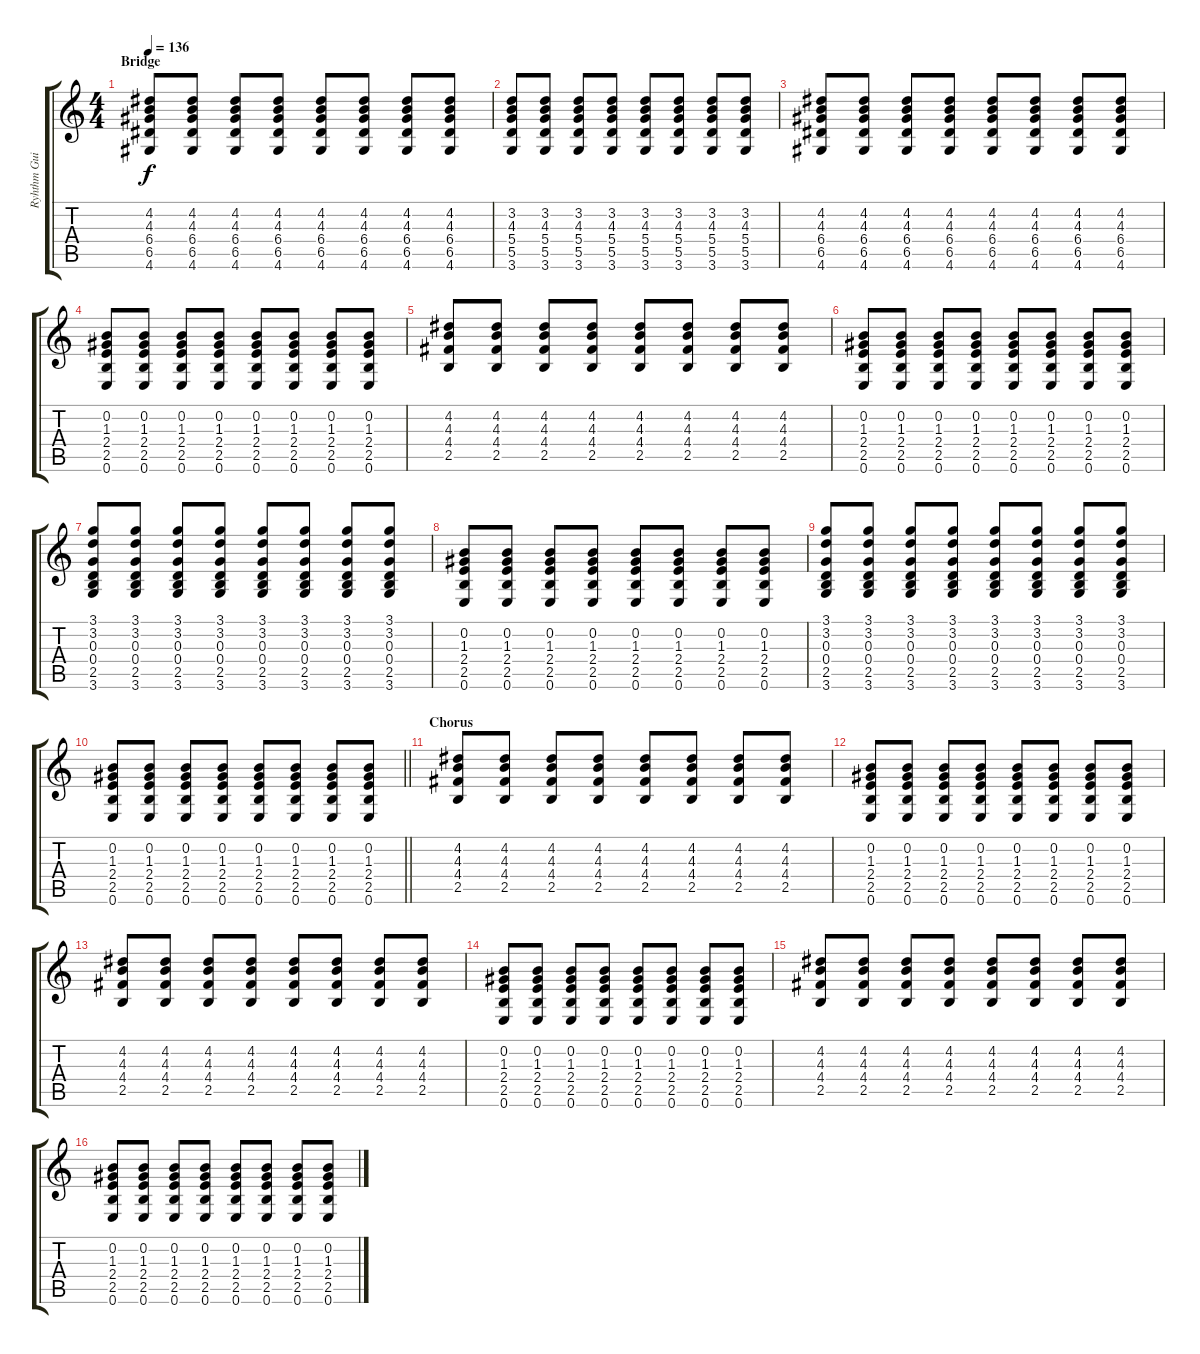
\track ("Ryhthm Guitar 2" "Ryhthm Gui") {instrument overdrivenguitar}
\staff {score tabs}
\tuning (E4 B3 G3 D3 A2 E2) {hide}
\ts (4 4)
\section ("" "Bridge")
\tempo 136
\clef g2
\ks c
(4.2 4.3 6.4 6.5 4.6).8{dy f} (4.2 4.3 6.4 6.5 4.6).8 (4.2 4.3 6.4 6.5 4.6).8 (4.2 4.3 6.4 6.5 4.6).8 (4.2 4.3 6.4 6.5 4.6).8 (4.2 4.3 6.4 6.5 4.6).8 (4.2 4.3 6.4 6.5 4.6).8 (4.2 4.3 6.4 6.5 4.6).8 |
(3.2 4.3 5.4 5.5 3.6).8 (3.2 4.3 5.4 5.5 3.6).8 (3.2 4.3 5.4 5.5 3.6).8 (3.2 4.3 5.4 5.5 3.6).8 (3.2 4.3 5.4 5.5 3.6).8 (3.2 4.3 5.4 5.5 3.6).8 (3.2 4.3 5.4 5.5 3.6).8 (3.2 4.3 5.4 5.5 3.6).8 |
(4.2 4.3 6.4 6.5 4.6).8 (4.2 4.3 6.4 6.5 4.6).8 (4.2 4.3 6.4 6.5 4.6).8 (4.2 4.3 6.4 6.5 4.6).8 (4.2 4.3 6.4 6.5 4.6).8 (4.2 4.3 6.4 6.5 4.6).8 (4.2 4.3 6.4 6.5 4.6).8 (4.2 4.3 6.4 6.5 4.6).8 |
(0.2 1.3 2.4 2.5 0.6).8 (0.2 1.3 2.4 2.5 0.6).8 (0.2 1.3 2.4 2.5 0.6).8 (0.2 1.3 2.4 2.5 0.6).8 (0.2 1.3 2.4 2.5 0.6).8 (0.2 1.3 2.4 2.5 0.6).8 (0.2 1.3 2.4 2.5 0.6).8 (0.2 1.3 2.4 2.5 0.6).8 |
(4.2 4.3 4.4 2.5).8 (4.2 4.3 4.4 2.5).8 (4.2 4.3 4.4 2.5).8 (4.2 4.3 4.4 2.5).8 (4.2 4.3 4.4 2.5).8 (4.2 4.3 4.4 2.5).8 (4.2 4.3 4.4 2.5).8 (4.2 4.3 4.4 2.5).8 |
(0.2 1.3 2.4 2.5 0.6).8 (0.2 1.3 2.4 2.5 0.6).8 (0.2 1.3 2.4 2.5 0.6).8 (0.2 1.3 2.4 2.5 0.6).8 (0.2 1.3 2.4 2.5 0.6).8 (0.2 1.3 2.4 2.5 0.6).8 (0.2 1.3 2.4 2.5 0.6).8 (0.2 1.3 2.4 2.5 0.6).8 |
(3.1 3.2 0.3 0.4 2.5 3.6).8 (3.1 3.2 0.3 0.4 2.5 3.6).8 (3.1 3.2 0.3 0.4 2.5 3.6).8 (3.1 3.2 0.3 0.4 2.5 3.6).8 (3.1 3.2 0.3 0.4 2.5 3.6).8 (3.1 3.2 0.3 0.4 2.5 3.6).8 (3.1 3.2 0.3 0.4 2.5 3.6).8 (3.1 3.2 0.3 0.4 2.5 3.6).8 |
(0.2 1.3 2.4 2.5 0.6).8 (0.2 1.3 2.4 2.5 0.6).8 (0.2 1.3 2.4 2.5 0.6).8 (0.2 1.3 2.4 2.5 0.6).8 (0.2 1.3 2.4 2.5 0.6).8 (0.2 1.3 2.4 2.5 0.6).8 (0.2 1.3 2.4 2.5 0.6).8 (0.2 1.3 2.4 2.5 0.6).8 |
(3.1 3.2 0.3 0.4 2.5 3.6).8 (3.1 3.2 0.3 0.4 2.5 3.6).8 (3.1 3.2 0.3 0.4 2.5 3.6).8 (3.1 3.2 0.3 0.4 2.5 3.6).8 (3.1 3.2 0.3 0.4 2.5 3.6).8 (3.1 3.2 0.3 0.4 2.5 3.6).8 (3.1 3.2 0.3 0.4 2.5 3.6).8 (3.1 3.2 0.3 0.4 2.5 3.6).8 |
\barLineRight lightlight
(0.2 1.3 2.4 2.5 0.6).8 (0.2 1.3 2.4 2.5 0.6).8 (0.2 1.3 2.4 2.5 0.6).8 (0.2 1.3 2.4 2.5 0.6).8 (0.2 1.3 2.4 2.5 0.6).8 (0.2 1.3 2.4 2.5 0.6).8 (0.2 1.3 2.4 2.5 0.6).8 (0.2 1.3 2.4 2.5 0.6).8 |
\section ("" "Chorus")
(4.2 4.3 4.4 2.5).8 (4.2 4.3 4.4 2.5).8 (4.2 4.3 4.4 2.5).8 (4.2 4.3 4.4 2.5).8 (4.2 4.3 4.4 2.5).8 (4.2 4.3 4.4 2.5).8 (4.2 4.3 4.4 2.5).8 (4.2 4.3 4.4 2.5).8 |
(0.2 1.3 2.4 2.5 0.6).8 (0.2 1.3 2.4 2.5 0.6).8 (0.2 1.3 2.4 2.5 0.6).8 (0.2 1.3 2.4 2.5 0.6).8 (0.2 1.3 2.4 2.5 0.6).8 (0.2 1.3 2.4 2.5 0.6).8 (0.2 1.3 2.4 2.5 0.6).8 (0.2 1.3 2.4 2.5 0.6).8 |
(4.2 4.3 4.4 2.5).8 (4.2 4.3 4.4 2.5).8 (4.2 4.3 4.4 2.5).8 (4.2 4.3 4.4 2.5).8 (4.2 4.3 4.4 2.5).8 (4.2 4.3 4.4 2.5).8 (4.2 4.3 4.4 2.5).8 (4.2 4.3 4.4 2.5).8 |
(0.2 1.3 2.4 2.5 0.6).8 (0.2 1.3 2.4 2.5 0.6).8 (0.2 1.3 2.4 2.5 0.6).8 (0.2 1.3 2.4 2.5 0.6).8 (0.2 1.3 2.4 2.5 0.6).8 (0.2 1.3 2.4 2.5 0.6).8 (0.2 1.3 2.4 2.5 0.6).8 (0.2 1.3 2.4 2.5 0.6).8 |
(4.2 4.3 4.4 2.5).8 (4.2 4.3 4.4 2.5).8 (4.2 4.3 4.4 2.5).8 (4.2 4.3 4.4 2.5).8 (4.2 4.3 4.4 2.5).8 (4.2 4.3 4.4 2.5).8 (4.2 4.3 4.4 2.5).8 (4.2 4.3 4.4 2.5).8 |
(0.2 1.3 2.4 2.5 0.6).8 (0.2 1.3 2.4 2.5 0.6).8 (0.2 1.3 2.4 2.5 0.6).8 (0.2 1.3 2.4 2.5 0.6).8 (0.2 1.3 2.4 2.5 0.6).8 (0.2 1.3 2.4 2.5 0.6).8 (0.2 1.3 2.4 2.5 0.6).8 (0.2 1.3 2.4 2.5 0.6).8
